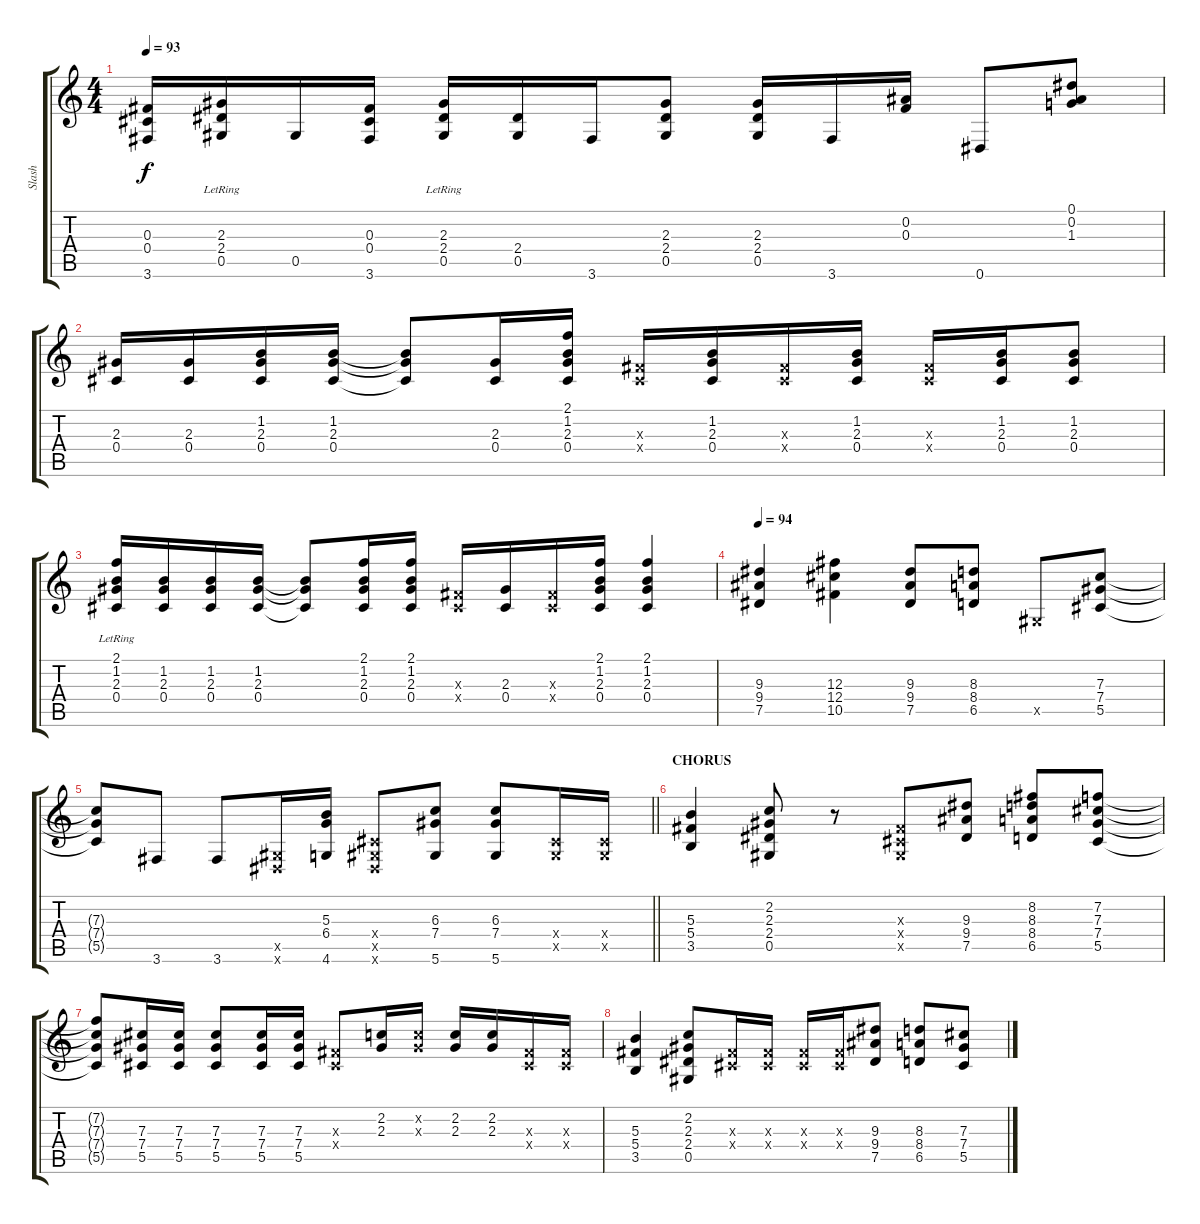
\track ("Slash" "Slash") {instrument electricguitarclean}
\staff {score tabs}
\tuning (Eb4 Bb3 Gb3 Db3 Ab2 Eb2) {hide}
\ts (4 4)
\tempo 93
\clef g2
\ks c
(0.3 0.4 3.6).16{dy f} (2.3{lr} 2.4{lr} 0.5).16 0.5.16 (0.3 0.4 3.6).16 (2.3{lr} 2.4 0.5).16 (2.4 0.5).16 3.6.16 (2.3 2.4 0.5).8 (2.3 2.4 0.5).16 3.6.16 (0.2 0.3).16 0.6.8 (0.1 0.2 1.3).8 |
(2.3 0.4).16 (2.3 0.4).16 (1.2 2.3 0.4).16 (1.2 2.3 0.4).16 (1.2{t} 2.3{t} 0.4{t}).8 (2.3 0.4).16 (2.1 1.2 2.3 0.4).16 (0.3{x} 0.4{x}).16 (1.2 2.3 0.4).16 (0.3{x} 0.4{x}).16 (1.2 2.3 0.4).16 (0.3{x} 0.4{x}).16 (1.2 2.3 0.4).16 (1.2 2.3 0.4).8 |
(2.1{lr} 1.2 2.3 0.4).16 (1.2 2.3 0.4).16 (1.2 2.3 0.4).16 (1.2 2.3 0.4).16 (1.2{t} 2.3{t} 0.4{t}).8 (2.1 1.2 2.3 0.4).16 (2.1 1.2 2.3 0.4).16 (0.3{x} 0.4{x}).16 (2.3 0.4).16 (0.3{x} 0.4{x}).16 (2.1 1.2 2.3 0.4).16 (2.1 1.2 2.3 0.4).4 |
\tempo 94
(9.3 9.4 7.5).4 (12.3 12.4 10.5).4 (9.3 9.4 7.5).8 (8.3 8.4 6.5).8 0.5{x}.8 (7.3 7.4 5.5).8 |
\barLineRight lightlight
(7.3{t} 7.4{t} 5.5{t}).8 3.6.8 3.6.8 (0.5{x} 0.6{x}).16 (5.3 6.4 4.6).16 (0.4{x} 0.5{x} 0.6{x}).8 (6.3 7.4 5.6).8 (6.3 7.4 5.6).8 (0.4{x} 0.5{x}).16 (0.4{x} 0.5{x}).16 |
\section ("" "CHORUS")
(5.3 5.4 3.5).4 (2.2 2.3 2.4 0.5).8 r.8 (0.3{x} 0.4{x} 0.5{x}).8 (9.3 9.4 7.5).8 (8.2 8.3 8.4 6.5).8 (7.2 7.3 7.4 5.5).8 |
(7.2{t} 7.3{t} 7.4{t} 5.5{t}).8 (7.3 7.4 5.5).16 (7.3 7.4 5.5).16 (7.3 7.4 5.5).8 (7.3 7.4 5.5).16 (7.3 7.4 5.5).16 (0.3{x} 0.4{x}).8 (2.2 2.3).16 (2.2{x} 2.3{x}).16 (2.2 2.3).16 (2.2 2.3).16 (0.3{x} 0.4{x}).16 (0.3{x} 0.4{x}).16 |
(5.3 5.4 3.5).4 (2.2 2.3 2.4 0.5).8 (0.3{x} 0.4{x}).16 (0.3{x} 0.4{x}).16 (0.3{x} 0.4{x}).16 (0.3{x} 0.4{x}).16 (9.3 9.4 7.5).8 (8.3 8.4 6.5).8 (7.3 7.4 5.5).8
